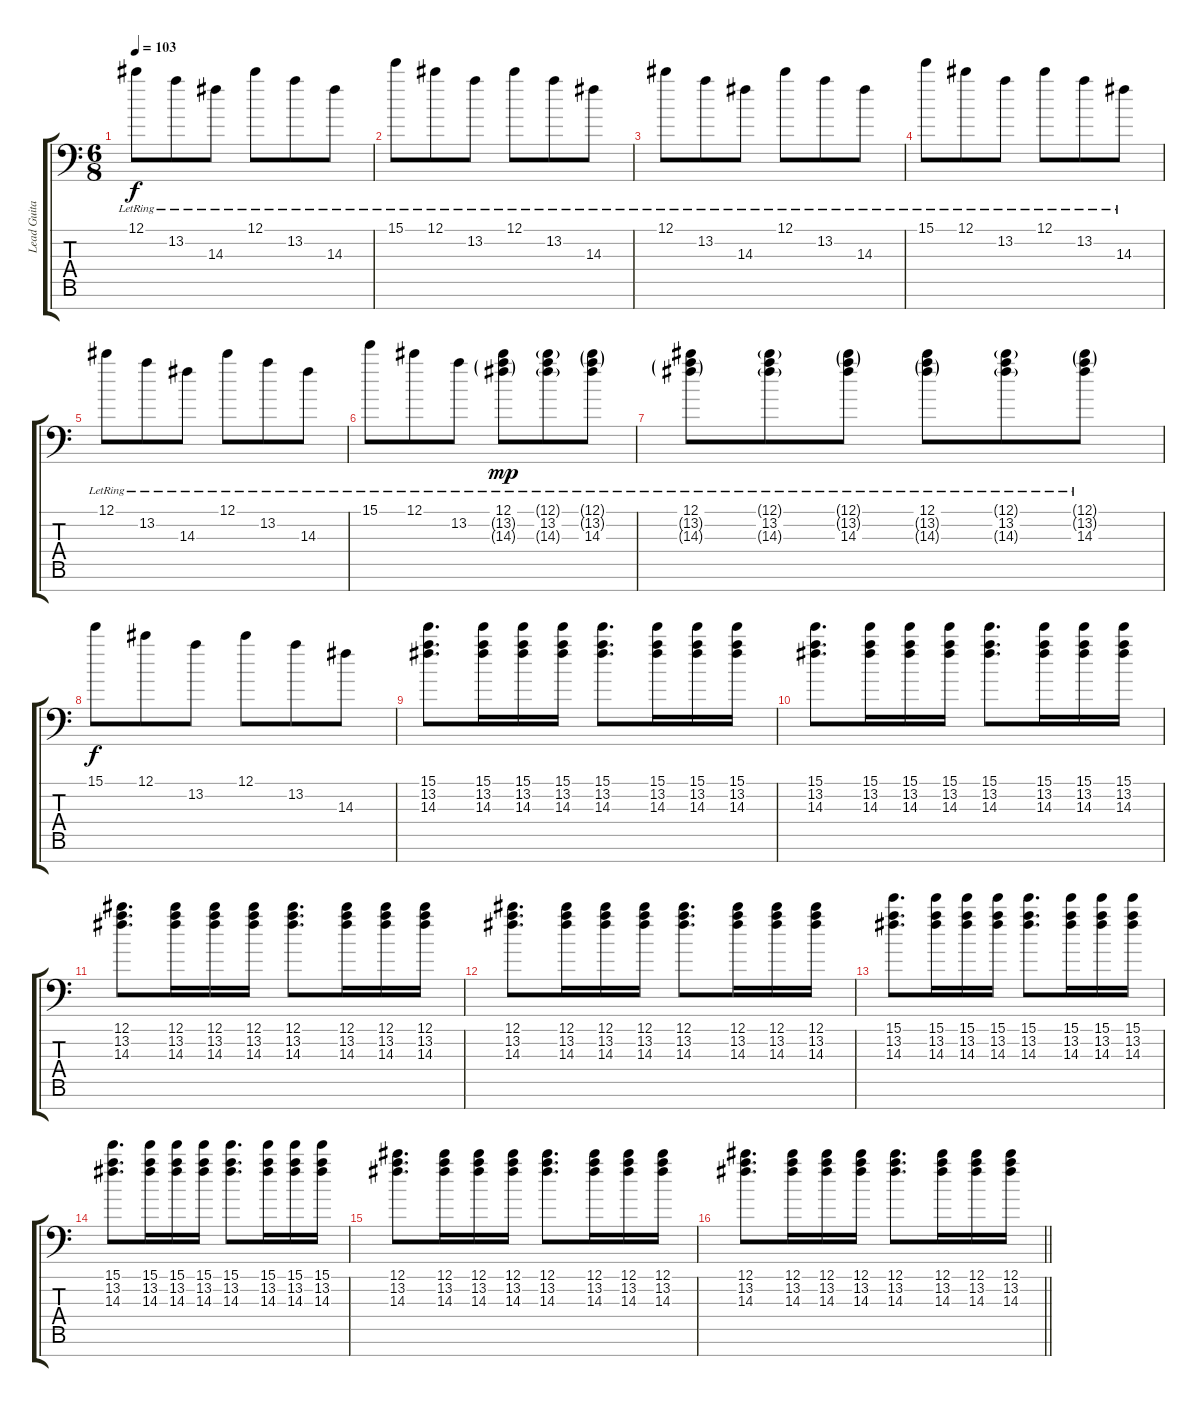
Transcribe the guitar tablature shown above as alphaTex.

\track ("Lead Guitar (7 strings)" "Lead Guita") {instrument overdrivenguitar}
\staff {score tabs}
\tuning (Db4 Ab3 E3 B2 Gb2 Db2 Gb1) {hide}
\ts (6 8)
\tempo 103
\clef f4
\ks c
12.1{lr}.8{dy f} 13.2{lr}.8 14.3{lr}.8 12.1{lr}.8 13.2{lr}.8 14.3{lr}.8 |
15.1{lr}.8 12.1{lr}.8 13.2{lr}.8 12.1{lr}.8 13.2{lr}.8 14.3{lr}.8 |
12.1{lr}.8 13.2{lr}.8 14.3{lr}.8 12.1{lr}.8 13.2{lr}.8 14.3{lr}.8 |
15.1{lr}.8 12.1{lr}.8 13.2{lr}.8 12.1{lr}.8 13.2{lr}.8 14.3{lr}.8 |
12.1{lr}.8 13.2{lr}.8 14.3{lr}.8 12.1{lr}.8 13.2{lr}.8 14.3{lr}.8 |
15.1{lr}.8 12.1{lr}.8 13.2{lr}.8 (12.1{lr} 13.2{g} 14.3{g}).8{dy mp} (12.1{g} 13.2{lr} 14.3{g}).8 (12.1{g} 13.2{g} 14.3{lr}).8 |
(12.1{lr} 13.2{g} 14.3{g}).8 (12.1{g} 13.2{lr} 14.3{g}).8 (12.1{g} 13.2{g} 14.3{lr}).8 (12.1{lr} 13.2{g} 14.3{g}).8 (12.1{g} 13.2{lr} 14.3{g}).8 (12.1{g} 13.2{g} 14.3{lr}).8 |
15.1.8{dy f} 12.1.8 13.2.8 12.1.8 13.2.8 14.3.8 |
(15.1 13.2 14.3).8{d} (15.1 13.2 14.3).16 (15.1 13.2 14.3).16 (15.1 13.2 14.3).16 (15.1 13.2 14.3).8{d} (15.1 13.2 14.3).16 (15.1 13.2 14.3).16 (15.1 13.2 14.3).16 |
(15.1 13.2 14.3).8{d} (15.1 13.2 14.3).16 (15.1 13.2 14.3).16 (15.1 13.2 14.3).16 (15.1 13.2 14.3).8{d} (15.1 13.2 14.3).16 (15.1 13.2 14.3).16 (15.1 13.2 14.3).16 |
(12.1 13.2 14.3).8{d} (12.1 13.2 14.3).16 (12.1 13.2 14.3).16 (12.1 13.2 14.3).16 (12.1 13.2 14.3).8{d} (12.1 13.2 14.3).16 (12.1 13.2 14.3).16 (12.1 13.2 14.3).16 |
(12.1 13.2 14.3).8{d} (12.1 13.2 14.3).16 (12.1 13.2 14.3).16 (12.1 13.2 14.3).16 (12.1 13.2 14.3).8{d} (12.1 13.2 14.3).16 (12.1 13.2 14.3).16 (12.1 13.2 14.3).16 |
(15.1 13.2 14.3).8{d} (15.1 13.2 14.3).16 (15.1 13.2 14.3).16 (15.1 13.2 14.3).16 (15.1 13.2 14.3).8{d} (15.1 13.2 14.3).16 (15.1 13.2 14.3).16 (15.1 13.2 14.3).16 |
(15.1 13.2 14.3).8{d} (15.1 13.2 14.3).16 (15.1 13.2 14.3).16 (15.1 13.2 14.3).16 (15.1 13.2 14.3).8{d} (15.1 13.2 14.3).16 (15.1 13.2 14.3).16 (15.1 13.2 14.3).16 |
(12.1 13.2 14.3).8{d} (12.1 13.2 14.3).16 (12.1 13.2 14.3).16 (12.1 13.2 14.3).16 (12.1 13.2 14.3).8{d} (12.1 13.2 14.3).16 (12.1 13.2 14.3).16 (12.1 13.2 14.3).16 |
\barLineRight lightlight
(12.1 13.2 14.3).8{d} (12.1 13.2 14.3).16 (12.1 13.2 14.3).16 (12.1 13.2 14.3).16 (12.1 13.2 14.3).8{d} (12.1 13.2 14.3).16 (12.1 13.2 14.3).16 (12.1 13.2 14.3).16
